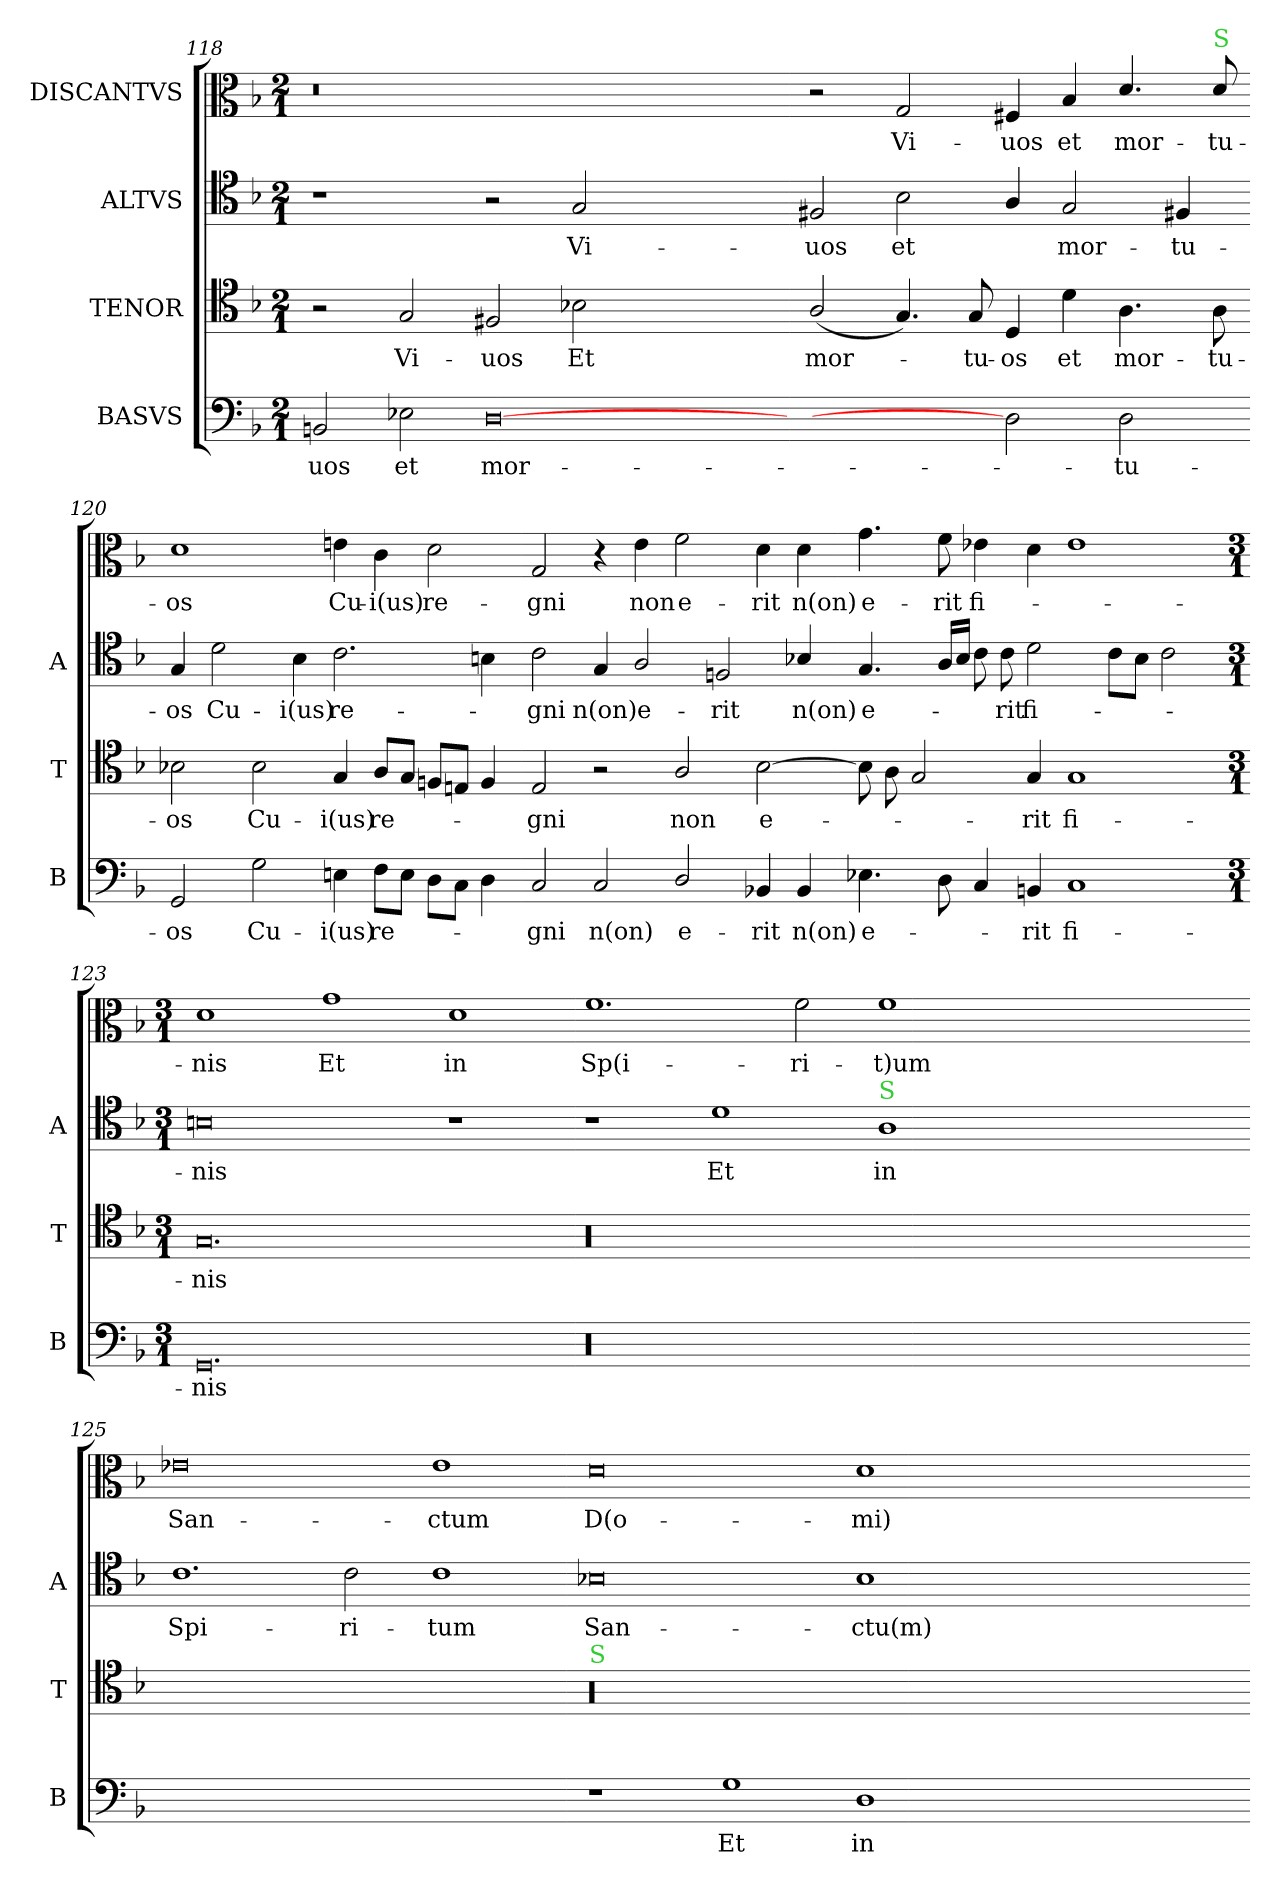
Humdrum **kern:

**kern	**text	**kern	**text	**kern	**text	**kern	**text
*part4	*part4	*part3	*part3	*part2	*part2	*part1	*part1
*staff4	*staff4	*staff3	*staff3	*staff2	*staff2	*staff1	*staff1
*I"BASVS	*	*I"TENOR	*	*I"ALTVS	*	*I"DISCANTVS	*
*I'B	*	*I'T	*	*I'A	*	*	*
*clefF4	*	*clefC4	*	*clefC4	*	*clefC3	*
*k[b-]	*	*k[b-]	*	*k[b-]	*	*k[b-]	*
*F:ion	*	*F:ion	*	*F:ion	*	*F:ion	*
*M2/1	*	*M2/1	*	*M2/1	*	*M2/1	*
=118	=118	=118	=118	=118	=118	=118	=118
2BBn/	-uos	2r	.	1r	.	0r	.
2E-X\	et	2G/	Vi-	.	.	.	.
[0D	mor-	2F#X/	-uos	2r	.	.	.
.	.	2B-X\	Et	2G/	Vi-	.	.
.	.	1ryy	.	1ryy	.	1ryy	.
=119-	=119-	=119-	=119-	=119-	=119-	=119-	=119-
1ryy	.	(2A/	mor-	2F#X/	-uos	2r	.
.	.	4.G/)	.	2B-\	et	2G/	Vi-
.	.	8G/	-tu-	.	.	.	.
2D\]	.	4D/	-os	4A/	.	4F#X/	-uos
.	.	4d\	et	2G/	mor-	4B-/	et
2D\	-tu-	4.A\	mor-	.	.	4.d/	mor-
.	.	.	.	4F#X/	-tu-	.	.
!	!	!	!	!	!	!LO:TX:a:color=limegreen:t=S	!
.	.	8A\	-tu-	.	.	8d/	-tu-
=120-	=120-	=120-	=120-	=120-	=120-	=120-	=120-
2GG/	-os	2B-X\	-os	4G/	-os	1d	-os
.	.	.	.	2d\	Cu-	.	.
2G\	Cu-	2B-\	Cu-	.	.	.	.
.	.	.	.	4B-\	-i(us)	.	.
4En\	-i(us)	4G/	-i(us)	2.c\	re-	4en\	Cu-
8F\L	re-	8A/L	re-	.	.	4c\	-i(us)
8E\J	.	8G/J	.	.	.	.	.
8D\L	.	8Fn/L	.	.	.	2d\	re-
8C\J	.	8En/J	.	.	.	.	.
4D\	.	4F/	.	4Bn\	.	.	.
=121-	=121-	=121-	=121-	=121-	=121-	=121-	=121-
2C/	-gni	2E/	-gni	2c\	-gni	2G/	-gni
2C/	n(on)	2r	.	4G/	n(on)	4r	.
.	.	.	.	2A/	e-	4e\	non
2D/	e-	2A/	non	.	.	2f\	e-
.	.	.	.	2Fn/	-rit	.	.
4BB-X/	-rit	[2B-\	e-	.	.	4d\	-rit
4BB-/	n(on)	.	.	4B-X/	n(on)	4d\	n(on)
=122-	=122-	=122-	=122-	=122-	=122-	=122-	=122-
4.E-X\	e-	8B-]	.	4.G/	e-	4.g\	e-
.	.	8A\	.	.	.	.	.
.	.	2G/	.	.	.	.	.
8D\	.	.	.	16A/LL	.	8f\	-rit
.	.	.	.	16B-/JJ	.	.	.
4C/	.	.	.	8c\	.	4e-X\	fi-
.	.	.	.	8c\	-rit	.	.
4BBn/	-rit	4G/	-rit	2d\	fi-	4d\	.
1C	fi-	1G	fi-	.	.	1e-	.
.	.	.	.	8c\L	.	.	.
.	.	.	.	8B-\J	.	.	.
.	.	.	.	2c\	.	.	.
=123-	=123-	=123-	=123-	=123-	=123-	=123-	=123-
*M3/1	*	*M3/1	*	*M3/1	*	*M3/1	*
0.GG	-nis	0.G	-nis	0Bn	nis	1d	nis
.	.	.	.	.	.	1g	Et
.	.	.	.	1r	.	1d	in
=124-	=124-	=124-	=124-	=124-	=124-	=124-	=124-
00.r	.	00.r	.	1r	.	1.f	Sp(i-
.	.	.	.	1d	Et	.	.
.	.	.	.	.	.	2f\	-ri-
!	!	!	!	!LO:TX:a:color=limegreen:t=S	!	!	!
.	.	.	.	1A	in	1f	-t)um
.	.	.	.	0.ryy	.	0.ryy	.
=125-	=125-	=125-	=125-	=125-	=125-	=125-	=125-
0.ryy	.	0.ryy	.	1.c	Spi-	0e-X	San-
.	.	.	.	2c\	-ri-	.	.
.	.	.	.	1c	-tum	1e-	-ctum
=126-	=126-	=126-	=126-	=126-	=126-	=126-	=126-
!	!	!LO:TX:a:color=limegreen:t=S	!	!	!	!	!
1r	.	00.r	.	0B-X	San-	0d	D(o-
1G	Et	.	.	.	.	.	.
1D	in	.	.	1B-	-ctu(m)	1d	-mi)-
0.ryy	.	.	.	0.ryy	.	0.ryy	.
=-	=-	=-	=-	=-	=-	=-	=-
*-	*-	*-	*-	*-	*-	*-	*-
